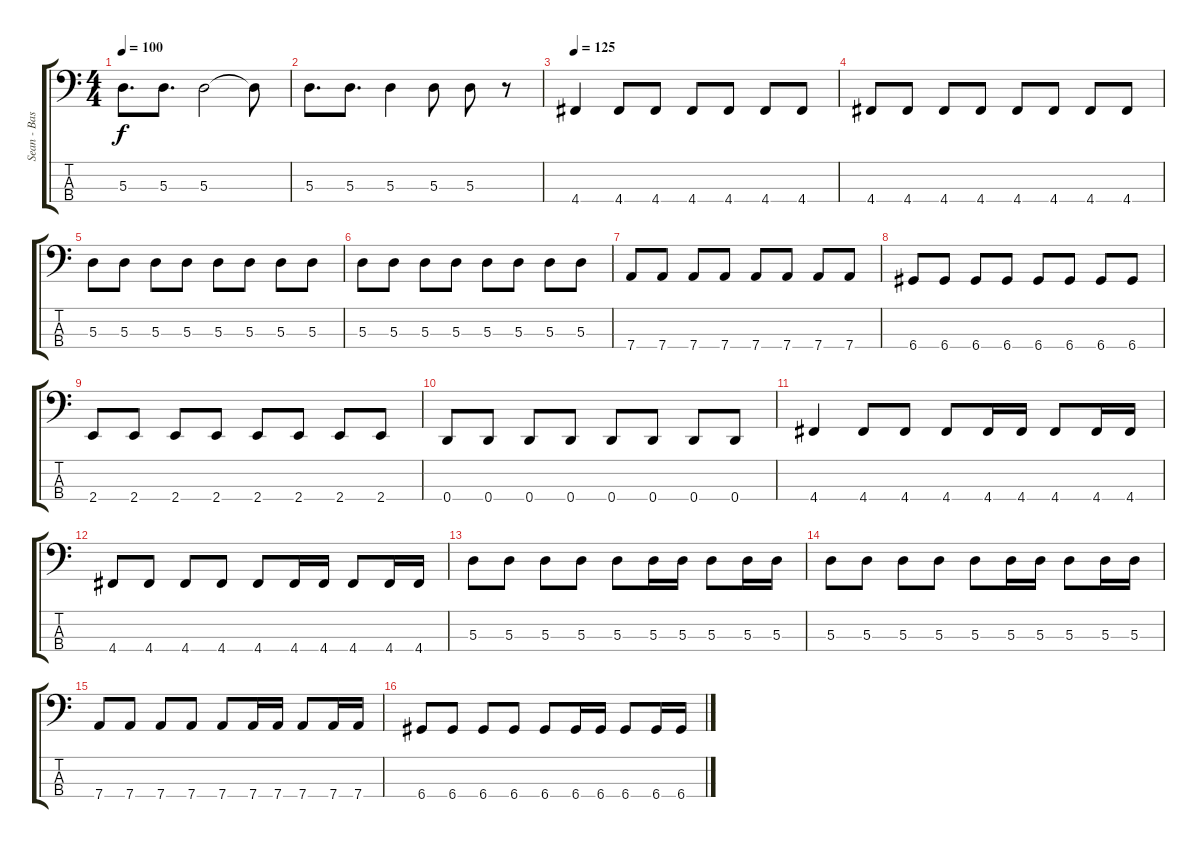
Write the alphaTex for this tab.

\track ("Sean - Bass" "Sean - Bas") {instrument electricbassfinger}
\staff {score tabs}
\tuning (G2 D2 A1 D1) {hide}
\ts (4 4)
\tempo 100
\clef f4
\ks c
5.3.8{d dy f} 5.3.8{d} 5.3.2 5.3{t}.8 |
5.3.8{d} 5.3.8{d} 5.3.4 5.3.8 5.3.8 r.8 |
\tempo 125
4.4.4 4.4.8 4.4.8 4.4.8 4.4.8 4.4.8 4.4.8 |
4.4.8 4.4.8 4.4.8 4.4.8 4.4.8 4.4.8 4.4.8 4.4.8 |
5.3.8 5.3.8 5.3.8 5.3.8 5.3.8 5.3.8 5.3.8 5.3.8 |
5.3.8 5.3.8 5.3.8 5.3.8 5.3.8 5.3.8 5.3.8 5.3.8 |
7.4.8 7.4.8 7.4.8 7.4.8 7.4.8 7.4.8 7.4.8 7.4.8 |
6.4.8 6.4.8 6.4.8 6.4.8 6.4.8 6.4.8 6.4.8 6.4.8 |
2.4.8 2.4.8 2.4.8 2.4.8 2.4.8 2.4.8 2.4.8 2.4.8 |
0.4.8 0.4.8 0.4.8 0.4.8 0.4.8 0.4.8 0.4.8 0.4.8 |
4.4.4 4.4.8 4.4.8 4.4.8 4.4.16 4.4.16 4.4.8 4.4.16 4.4.16 |
4.4.8 4.4.8 4.4.8 4.4.8 4.4.8 4.4.16 4.4.16 4.4.8 4.4.16 4.4.16 |
5.3.8 5.3.8 5.3.8 5.3.8 5.3.8 5.3.16 5.3.16 5.3.8 5.3.16 5.3.16 |
5.3.8 5.3.8 5.3.8 5.3.8 5.3.8 5.3.16 5.3.16 5.3.8 5.3.16 5.3.16 |
7.4.8 7.4.8 7.4.8 7.4.8 7.4.8 7.4.16 7.4.16 7.4.8 7.4.16 7.4.16 |
6.4.8 6.4.8 6.4.8 6.4.8 6.4.8 6.4.16 6.4.16 6.4.8 6.4.16 6.4.16
